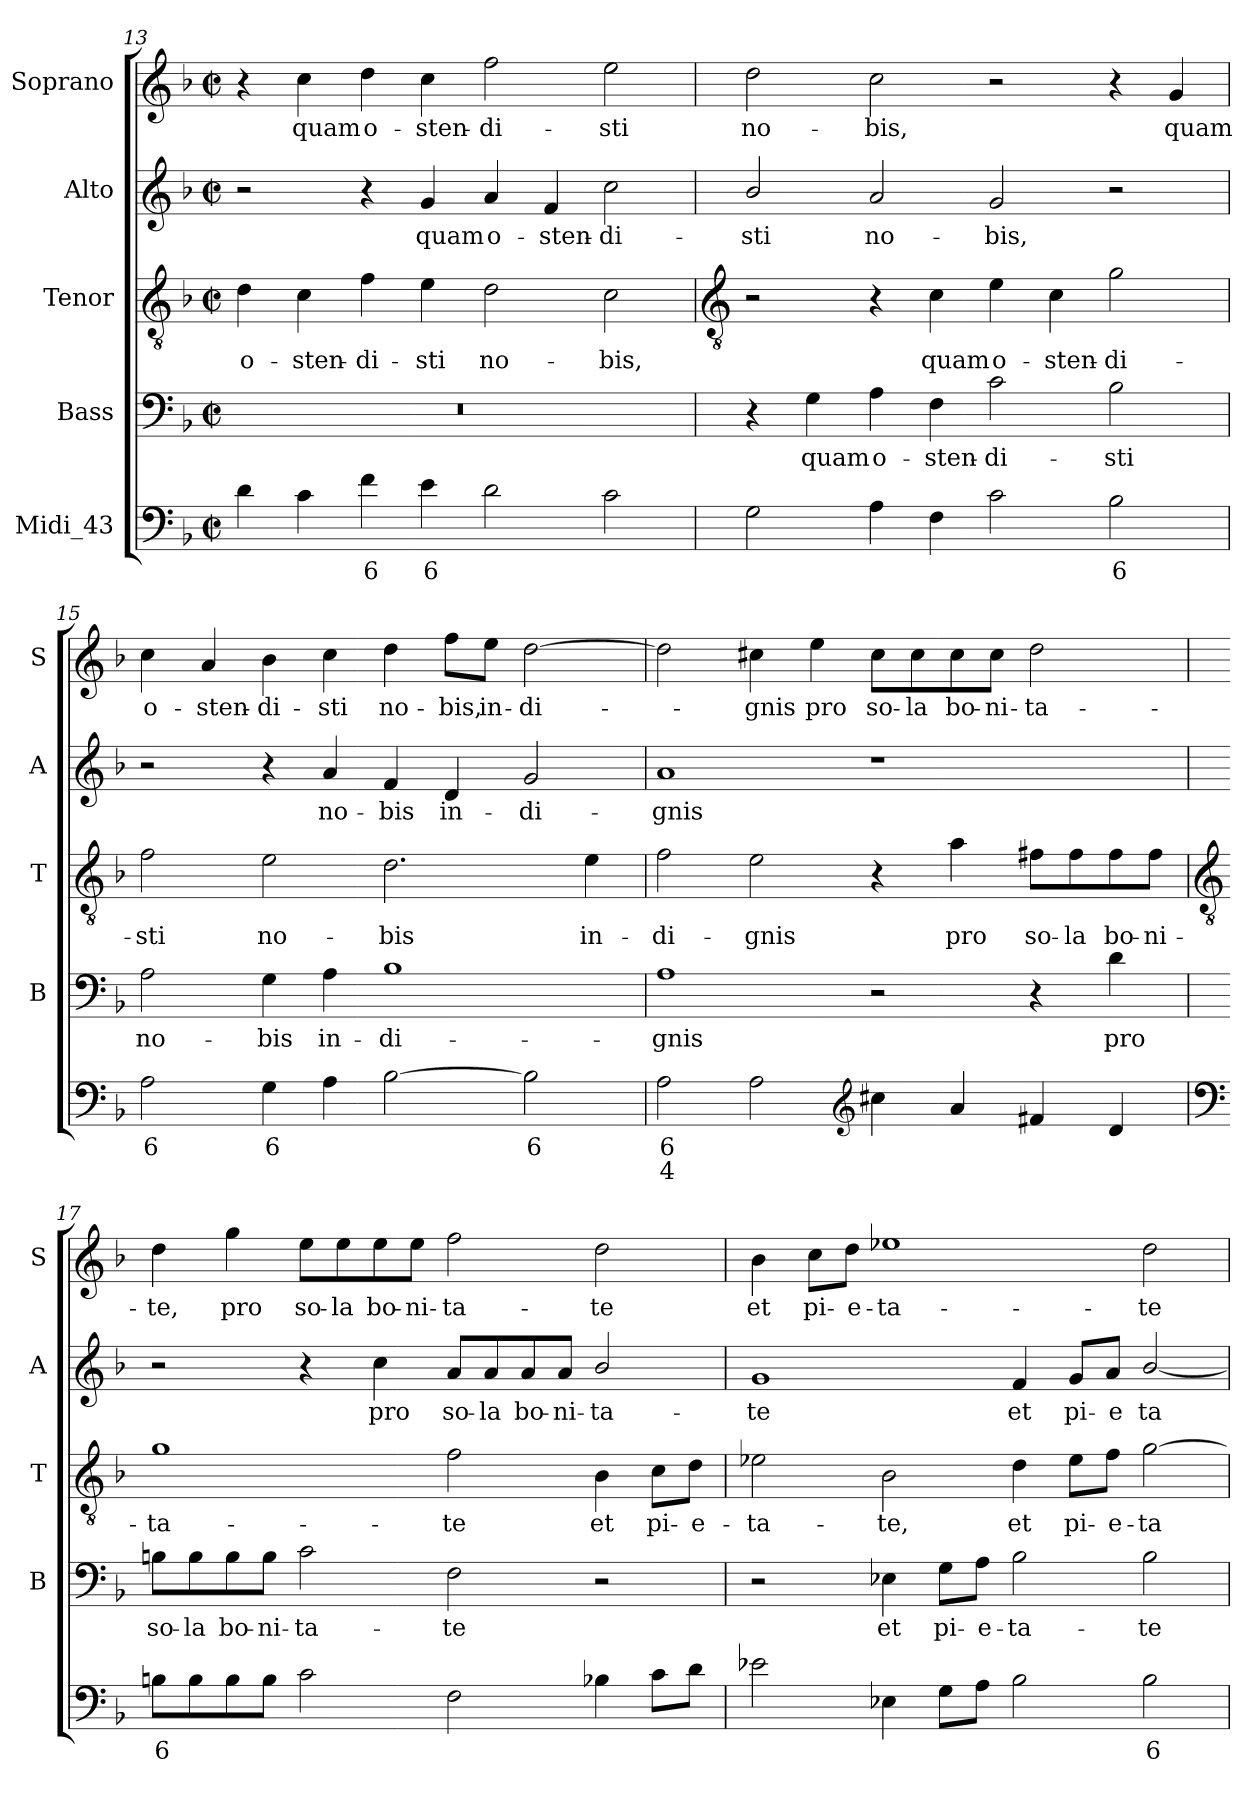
**kern	**text	**text	**kern	**text	**kern	**text	**kern	**text	**kern	**text
*part5	*part5	*part5	*part4	*part4	*part3	*part3	*part2	*part2	*part1	*part1
*staff5	*staff5	*staff5	*staff4	*staff4	*staff3	*staff3	*staff2	*staff2	*staff1	*staff1
*I"Midi_43	*	*	*I"Bass	*	*I"Tenor	*	*I"Alto	*	*I"Soprano	*
*	*	*	*I'B	*	*I'T	*	*I'A	*	*I'S	*
*clefF4	*	*	*clefF4	*	*clefGv2	*	*clefG2	*	*clefG2	*
*k[b-]	*	*	*k[b-]	*	*k[b-]	*	*k[b-]	*	*k[b-]	*
*F:	*	*	*F:	*	*F:	*	*F:	*	*F:	*
*M4/2	*	*	*M4/2	*	*M4/2	*	*M4/2	*	*M4/2	*
*met(c|)	*	*	*met(c|)	*	*met(c|)	*	*met(c|)	*	*met(c|)	*
=13	=13	=13	=13	=13	=13	=13	=13	=13	=13	=13
!	!	!	!	!	!	!LO:LY:b	!	!	!	!
4d	.	.	0r	.	4d	o-	2r	.	4r	.
!	!	!	!	!	!	!LO:LY:b	!	!	!	!LO:LY:b
4c	.	.	.	.	4c	-sten-	.	.	4cc	quam
!	!LO:LY:b	!	!	!	!	!LO:LY:b	!	!	!	!LO:LY:b
4f	6	.	.	.	4f	-di-	4r	.	4dd	o-
!	!LO:LY:b	!	!	!	!	!LO:LY:b	!	!LO:LY:b	!	!LO:LY:b
4e	6	.	.	.	4e	-sti	4g	quam	4cc	-sten-
!	!	!	!	!	!	!LO:LY:b	!	!LO:LY:b	!	!LO:LY:b
2d	.	.	.	.	2d	no-	4a	o-	2ff	-di-
!	!	!	!	!	!	!	!	!LO:LY:b	!	!
.	.	.	.	.	.	.	4f	-sten-	.	.
!	!	!	!	!	!	!LO:LY:b	!	!LO:LY:b	!	!LO:LY:b
2c	.	.	.	.	2c	-bis,	2cc	-di-	2ee	-sti
!!LO:LB:g=z
=14	=14	=14	=14	=14	=14	=14	=14	=14	=14	=14
*	*	*	*	*	*clefGv2	*	*	*	*	*
!	!	!	!	!	!	!	!	!LO:LY:b	!	!LO:LY:b
2G	.	.	4r	.	2r	.	2b-/	-sti	2dd	no-
!	!	!	!	!LO:LY:b	!	!	!	!	!	!
.	.	.	4G	quam	.	.	.	.	.	.
!	!	!	!	!LO:LY:b	!	!	!	!LO:LY:b	!	!LO:LY:b
4A	.	.	4A	o-	4r	.	2a	no-	2cc	-bis,
!	!	!	!	!LO:LY:b	!	!LO:LY:b	!	!	!	!
4F	.	.	4F	-sten-	4c	quam	.	.	.	.
!	!	!	!	!LO:LY:b	!	!LO:LY:b	!	!LO:LY:b	!	!
2c	.	.	2c	-di-	4e	o-	2g	-bis,	2r	.
!	!	!	!	!	!	!LO:LY:b	!	!	!	!
.	.	.	.	.	4c	-sten-	.	.	.	.
!	!LO:LY:b	!	!	!LO:LY:b	!	!LO:LY:b	!	!	!	!
2B-	6	.	2B-	-sti	2g	-di-	2r	.	4r	.
!	!	!	!	!	!	!	!	!	!	!LO:LY:b
.	.	.	.	.	.	.	.	.	4g	quam
=15	=15	=15	=15	=15	=15	=15	=15	=15	=15	=15
!	!LO:LY:b	!	!	!LO:LY:b	!	!LO:LY:b	!	!	!	!LO:LY:b
2A	6	.	2A	no-	2f	-sti	2r	.	4cc	o-
!	!	!	!	!	!	!	!	!	!	!LO:LY:b
.	.	.	.	.	.	.	.	.	4a	-sten-
!	!LO:LY:b	!	!	!LO:LY:b	!	!LO:LY:b	!	!	!	!LO:LY:b
4G	6	.	4G	-bis	2e	no-	4r	.	4b-	-di-
!	!	!	!	!LO:LY:b	!	!	!	!LO:LY:b	!	!LO:LY:b
4A	.	.	4A	in-	.	.	4a	no-	4cc	-sti
!	!	!	!	!LO:LY:b	!	!LO:LY:b	!	!LO:LY:b	!	!LO:LY:b
[2B-	.	.	1B-	-di-	2.d	-bis	4f	-bis	4dd	no-
!	!	!	!	!	!	!	!	!LO:LY:b	!	!LO:LY:b
.	.	.	.	.	.	.	4d	in-	8ff\L	-bis,
!	!	!	!	!	!	!	!	!	!	!LO:LY:b
.	.	.	.	.	.	.	.	.	8ee\J	in-
!	!LO:LY:b	!	!	!	!	!	!	!LO:LY:b	!	!LO:LY:b
2B-]	6	.	.	.	.	.	2g	-di-	[2dd	-di-
!	!	!	!	!	!	!LO:LY:b	!	!	!	!
.	.	.	.	.	4e	in-	.	.	.	.
=16	=16	=16	=16	=16	=16	=16	=16	=16	=16	=16
!	!LO:LY:b	!LO:LY:b	!	!LO:LY:b	!	!LO:LY:b	!	!LO:LY:b	!	!
2A	6	4	1A	-gnis	2f	-di-	1a	-gnis	2dd]	.
!	!	!	!	!	!	!LO:LY:b	!	!	!	!LO:LY:b
2A	.	.	.	.	2e	-gnis	.	.	4cc#X	gnis
!	!	!	!	!	!	!	!	!	!	!LO:LY:b
.	.	.	.	.	.	.	.	.	4ee	pro
*clefG2	*	*	*	*	*	*	*	*	*	*
!	!	!	!	!	!	!	!	!	!	!LO:LY:b
4cc#X	.	.	2r	.	4r	.	1r	.	8cc#\L	so-
!	!	!	!	!	!	!	!	!	!	!LO:LY:b
.	.	.	.	.	.	.	.	.	8cc#\	-la
!	!	!	!	!	!	!LO:LY:b	!	!	!	!LO:LY:b
4a	.	.	.	.	4a	pro	.	.	8cc#\	bo-
!	!	!	!	!	!	!	!	!	!	!LO:LY:b
.	.	.	.	.	.	.	.	.	8cc#\J	-ni-
!	!	!	!	!	!	!LO:LY:b	!	!	!	!LO:LY:b
4f#X	.	.	4r	.	8f#X\L	so-	.	.	2dd	-ta-
!	!	!	!	!	!	!LO:LY:b	!	!	!	!
.	.	.	.	.	8f#\	-la	.	.	.	.
!	!	!	!	!LO:LY:b	!	!LO:LY:b	!	!	!	!
4d	.	.	4d	pro	8f#\	bo-	.	.	.	.
!	!	!	!	!	!	!LO:LY:b	!	!	!	!
.	.	.	.	.	8f#\J	-ni-	.	.	.	.
!!LO:LB:g=z
=17	=17	=17	=17	=17	=17	=17	=17	=17	=17	=17
*clefF4	*	*	*	*	*clefGv2	*	*	*	*	*
!	!LO:LY:b	!	!	!LO:LY:b	!	!LO:LY:b	!	!	!	!LO:LY:b
8BnL	6	.	8Bn\L	so-	1g	-ta-	2r	.	4dd	-te,
!	!	!	!	!LO:LY:b	!	!	!	!	!	!
8B	.	.	8B\	-la	.	.	.	.	.	.
!	!	!	!	!LO:LY:b	!	!	!	!	!	!LO:LY:b
8B	.	.	8B\	bo-	.	.	.	.	4gg	pro
!	!	!	!	!LO:LY:b	!	!	!	!	!	!
8BJ	.	.	8B\J	-ni-	.	.	.	.	.	.
!	!	!	!	!LO:LY:b	!	!	!	!	!	!LO:LY:b
2c	.	.	2c	-ta-	.	.	4r	.	8ee\L	so-
!	!	!	!	!	!	!	!	!	!	!LO:LY:b
.	.	.	.	.	.	.	.	.	8ee\	-la
!	!	!	!	!	!	!	!	!LO:LY:b	!	!LO:LY:b
.	.	.	.	.	.	.	4cc	pro	8ee\	bo-
!	!	!	!	!	!	!	!	!	!	!LO:LY:b
.	.	.	.	.	.	.	.	.	8ee\J	-ni-
!	!	!	!	!LO:LY:b	!	!LO:LY:b	!	!LO:LY:b	!	!LO:LY:b
2F	.	.	2F	-te	2f	-te	8a/L	so-	2ff	-ta-
!	!	!	!	!	!	!	!	!LO:LY:b	!	!
.	.	.	.	.	.	.	8a/	-la	.	.
!	!	!	!	!	!	!	!	!LO:LY:b	!	!
.	.	.	.	.	.	.	8a/	bo-	.	.
!	!	!	!	!	!	!	!	!LO:LY:b	!	!
.	.	.	.	.	.	.	8a/J	-ni-	.	.
!	!	!	!	!	!	!LO:LY:b	!	!LO:LY:b	!	!LO:LY:b
4B-X	.	.	2r	.	4B-	et	2b-/	-ta-	2dd	-te
!	!	!	!	!	!	!LO:LY:b	!	!	!	!
8cL	.	.	.	.	8c\L	pi-	.	.	.	.
!	!	!	!	!	!	!LO:LY:b	!	!	!	!
8dJ	.	.	.	.	8d\J	-e-	.	.	.	.
=18	=18	=18	=18	=18	=18	=18	=18	=18	=18	=18
!	!	!	!	!	!	!LO:LY:b	!	!LO:LY:b	!	!LO:LY:b
2e-X	.	.	2r	.	2e-X	-ta-	1g	-te	4b-	et
!	!	!	!	!	!	!	!	!	!	!LO:LY:b
.	.	.	.	.	.	.	.	.	8cc\L	pi-
!	!	!	!	!	!	!	!	!	!	!LO:LY:b
.	.	.	.	.	.	.	.	.	8dd\J	-e-
!	!	!	!	!LO:LY:b	!	!LO:LY:b	!	!	!	!LO:LY:b
4E-X	.	.	4E-X	et	2B-	-te,	.	.	1ee-X	-ta-
!	!	!	!	!LO:LY:b	!	!	!	!	!	!
8GL	.	.	8G\L	pi-	.	.	.	.	.	.
!	!	!	!	!LO:LY:b	!	!	!	!	!	!
8AJ	.	.	8A\J	-e-	.	.	.	.	.	.
!	!	!	!	!LO:LY:b	!	!LO:LY:b	!	!LO:LY:b	!	!
2B-	.	.	2B-	-ta-	4d	et	4f	et	.	.
!	!	!	!	!	!	!LO:LY:b	!	!LO:LY:b	!	!
.	.	.	.	.	8e-\L	pi-	8g/L	pi-	.	.
!	!	!	!	!	!	!LO:LY:b	!	!LO:LY:b	!	!
.	.	.	.	.	8f\J	-e-	8a/J	-e	.	.
!	!LO:LY:b	!	!	!LO:LY:b	!	!LO:LY:b	!	!LO:LY:b	!	!LO:LY:b
2B-	6	.	2B-	-te	[2g	-ta-	[2b-/	ta-	2dd	-te
=	=	=	=	=	=	=	=	=	=	=
*-	*-	*-	*-	*-	*-	*-	*-	*-	*-	*-
